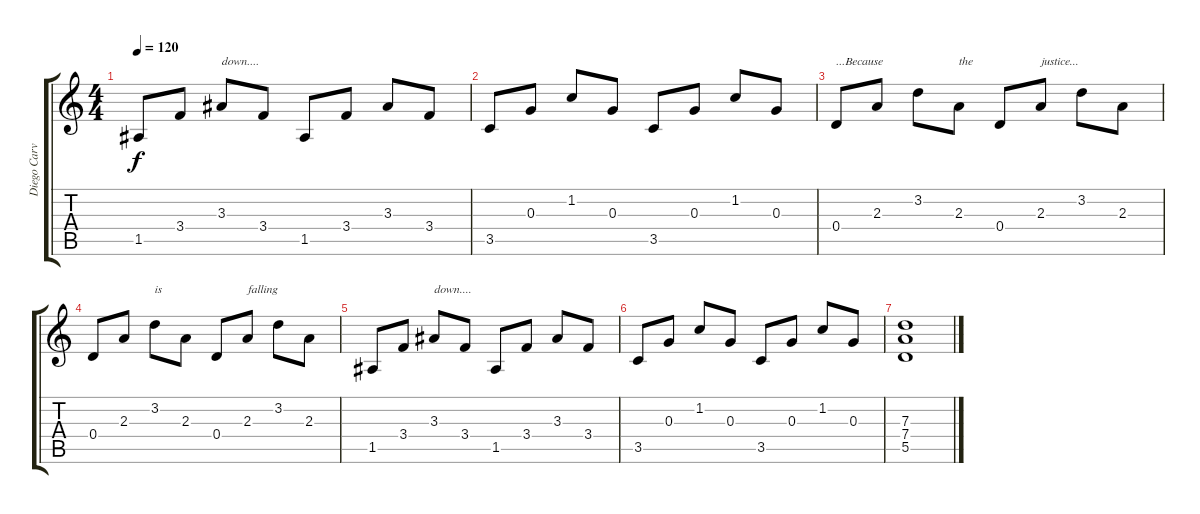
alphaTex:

\track ("Diego Carvalho - Clean Guitar" "Diego Carv") {instrument electricguitarmuted}
\staff {score tabs}
\tuning (E4 B3 G3 D3 A2 E2) {hide}
\ts (4 4)
\tempo 120
\clef g2
\ks c
1.5.8{dy f} 3.4.8 3.3.8{txt "down...."} 3.4.8 1.5.8 3.4.8 3.3.8 3.4.8 |
3.5.8 0.3.8 1.2.8 0.3.8 3.5.8 0.3.8 1.2.8 0.3.8 |
0.4.8{txt "...Because"} 2.3.8 3.2.8 2.3.8{txt "the"} 0.4.8 2.3.8{txt "justice..."} 3.2.8 2.3.8 |
0.4.8 2.3.8 3.2.8{txt "is"} 2.3.8 0.4.8 2.3.8{txt "falling"} 3.2.8 2.3.8 |
1.5.8 3.4.8 3.3.8{txt "down...."} 3.4.8 1.5.8 3.4.8 3.3.8 3.4.8 |
3.5.8 0.3.8 1.2.8 0.3.8 3.5.8 0.3.8 1.2.8 0.3.8 |
(7.3 7.4 5.5).1
